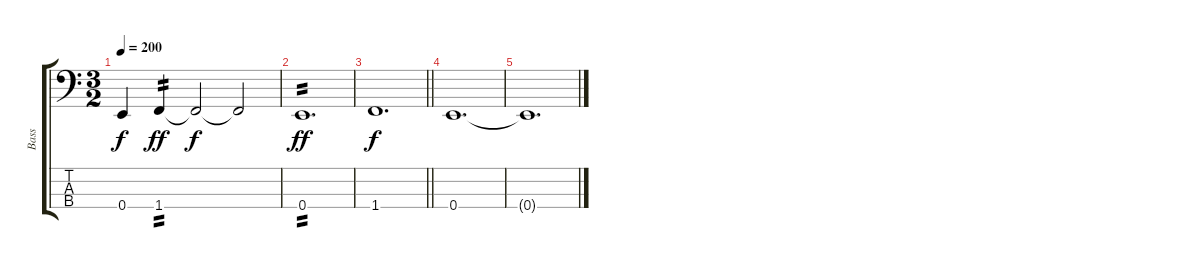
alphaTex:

\track ("Bass" "Bass") {instrument electricbasspick}
\staff {score tabs}
\tuning (G2 D2 A1 E1) {hide}
\ts (3 2)
\tempo 200
\clef f4
\ks c
0.4{t}.4{dy f} 1.4.4{tp 2 dy ff} 1.4{t}.2{dy f} 1.4{t}.2 |
0.4.1{d tp 2 dy ff} |
\barLineRight lightlight
1.4.1{d dy f} |
0.4.1{d} |
0.4{t}.1{d}
